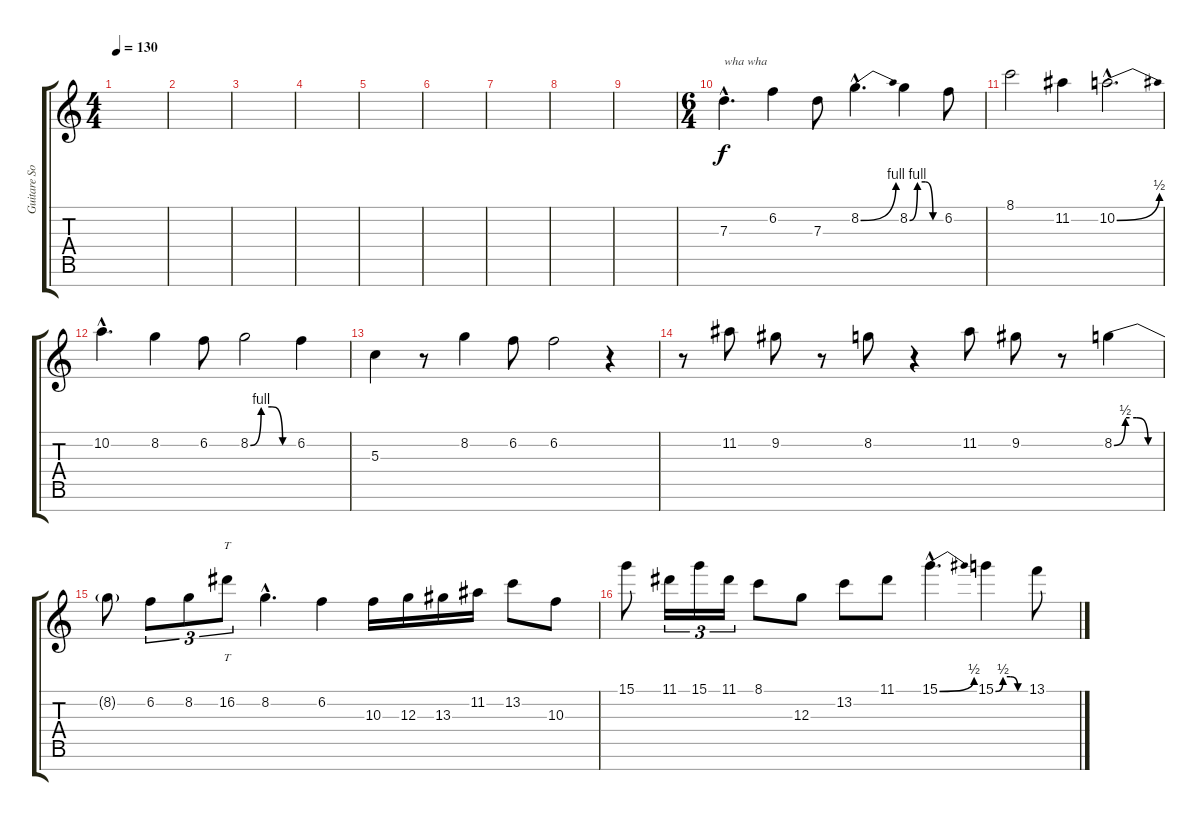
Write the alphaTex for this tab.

\track ("Guitare Solo 1" "Guitare So") {instrument overdrivenguitar}
\staff {score tabs}
\tuning (E4 B3 G3 D3 A2 E2 B1) {hide}
\ts (4 4)
\tempo 130
\clef g2
\ks c
|
|
|
|
|
|
|
|
|
\ts (6 4)
7.3{hac}.4{d txt "wha wha"} 6.2.4 7.3.8 8.2{be (bend 0 0 60 4) hac}.4{d} 8.2{be (custom 0 0 15 4 30 4 45 0 60 0)}.4 6.2.8 |
8.1.2 11.2.4 10.2{be (bend 0 0 60 2) hac}.2{d} |
10.2{hac}.4{d} 8.2.4 6.2.8 8.2{be (custom 0 0 15 4 30 4 45 0 60 0)}.2 6.2.4 |
5.3.4 r.8 8.2.4 6.2.8 6.2.2 r.4 |
r.8 11.2.8 9.2.8 r.8 8.2.8 r.4 11.2.8 9.2.8 r.8 8.2{be (custom 0 0 15 2 30 2 45 0 60 0)}.4 |
8.2{t}.8 6.2.8{tu (3 2)} 8.2.8{tu (3 2)} 16.2.8{tt tu (3 2)} 8.2{hac}.4{d} 6.2.4 10.3.16 12.3.16 13.3.16 11.2.16 13.2.8 10.3.8 |
15.1.8 11.1.16{tu (3 2)} 15.1.16{tu (3 2)} 11.1.16{tu (3 2)} 8.1.8 12.3.8 13.2.8 11.1.8 15.1{be (bend 0 0 60 2) hac}.4{d} 15.1{be (custom 0 0 15 2 30 2 45 0 60 0)}.4 13.1.8
